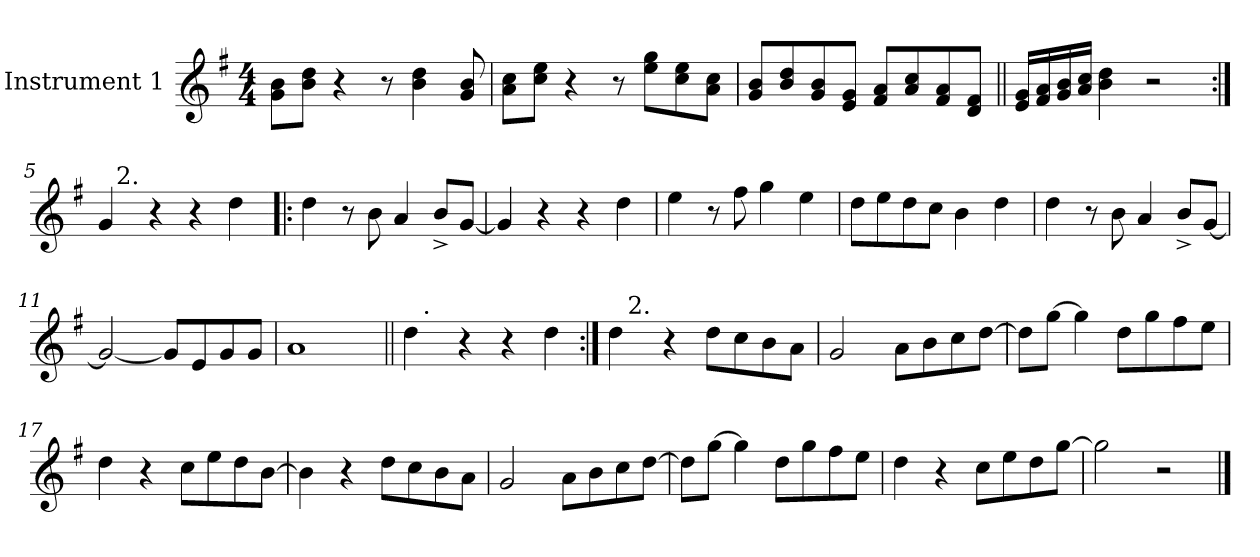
**kern
*part1
*staff1
*I"Instrument 1
*clefG2
*k[f#]
*G:
*M4/4
*MM120
=1
8g\ 8b\L
8b\ 8dd\J
4r
8r
4b\ 4dd\
8g/ 8b/
=2
8a\ 8cc\L
8cc\ 8ee\J
4r
8r
8ee\ 8gg\L
8cc\ 8ee\
8a\ 8cc\J
=3
8g/ 8b/L
8b/ 8dd/
8g/ 8b/
8e/ 8g/J
8f#/ 8a/L
8a/ 8cc/
8f#/ 8a/
8d/ 8f#/J
=4||
16e/ 16g/LL
16f#/ 16a/
16g/ 16b/
16a/ 16cc/JJ
4b\ 4dd\
2r
!!LO:LB:g=z
=5:|!
*^
4g/	16ryy
!	!LO:TX:a:t=2.
.	2...ryy
4r	.
4r	.
4dd\	.
*v	*v
=6!|:
4dd\
8r
8b\
4a/
8b^/L
[8g/J
=7
4g/]
4r
4r
4dd\
=8
4ee\
8r
8ff#\
4gg\
4ee\
=9
8dd\L
8ee\
8dd\
8cc\J
4b\
4dd\
=10
4dd\
8r
8b\
4a/
8b^/L
[8g/J
!!LO:LB:g=z
=11
2g/_
8g/L]
8e/
8g/
8g/J
=12
1a
=13||
*^
4dd\	16ryy
!	!LO:TX:a:t=.
.	2...ryy
4r	.
4r	.
4dd\	.
=14:|!	=14:|!
4dd\	16ryy
!	!LO:TX:a:t=2.
.	2...ryy
4r	.
8dd\L	.
8cc\	.
8b\	.
8a\J	.
*v	*v
=15
2g/
8a\L
8b\
8cc\
[8dd\J
=16
8dd\L]
[8gg\J
4gg\]
8dd\L
8gg\
8ff#\
8ee\J
!!LO:LB:g=z
=17
4dd\
4r
8cc\L
8ee\
8dd\
[8b\J
=18
4b\]
4r
8dd\L
8cc\
8b\
8a\J
=19
2g/
8a\L
8b\
8cc\
[8dd\J
=20
8dd\L]
[8gg\J
4gg\]
8dd\L
8gg\
8ff#\
8ee\J
=21
4dd\
4r
8cc\L
8ee\
8dd\
[8gg\J
=22
2gg\]
2r
==
*-
